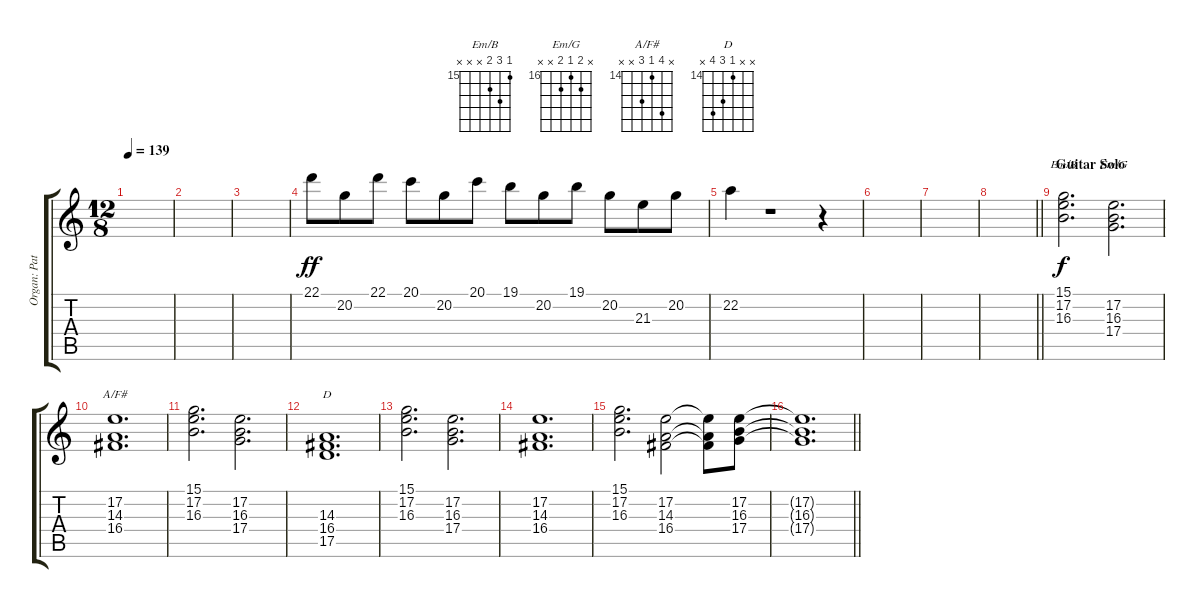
\track ("Organ: Patrick Moraz" "Organ: Pat") {instrument percussiveorgan}
\staff {score tabs}
\tuning (E4 B3 G3 D3 A2 E2) {hide}
\chord ("Em/B" 15 17 16 x x x) {firstfret 15}
\chord ("Em/G" x 17 16 17 x x) {firstfret 16}
\chord ("A/F#" x 17 14 16 x x) {firstfret 14}
\chord ("D" x x 14 16 17 x) {firstfret 14}
\ts (12 8)
\tempo 139
\clef g2
\ks c
|
|
|
22.1.8{dy ff instrument electricpiano2} 20.2.8 22.1.8 20.1.8 20.2.8 20.1.8 19.1.8 20.2.8 19.1.8 20.2.8 21.3.8 20.2.8 |
22.2.4 r.1 r.4 |
|
|
\barLineRight lightlight
|
\section ("" "Guitar Solo")
(15.1 17.2 16.3).2{d ch "Em/B" dy f} (17.2 16.3 17.4).2{d ch "Em/G"} |
(17.2 14.3 16.4).1{d ch "A/F#"} |
(15.1 17.2 16.3).2{d} (17.2 16.3 17.4).2{d} |
(14.3 16.4 17.5).1{d ch "D"} |
(15.1 17.2 16.3).2{d} (17.2 16.3 17.4).2{d} |
(17.2 14.3 16.4).1{d} |
(15.1 17.2 16.3).2{d} (17.2 14.3 16.4).2 (17.2{t} 14.3{t} 16.4{t}).8 (17.2 16.3 17.4).8 |
\barLineRight lightlight
(17.2{t} 16.3{t} 17.4{t}).1{d}
